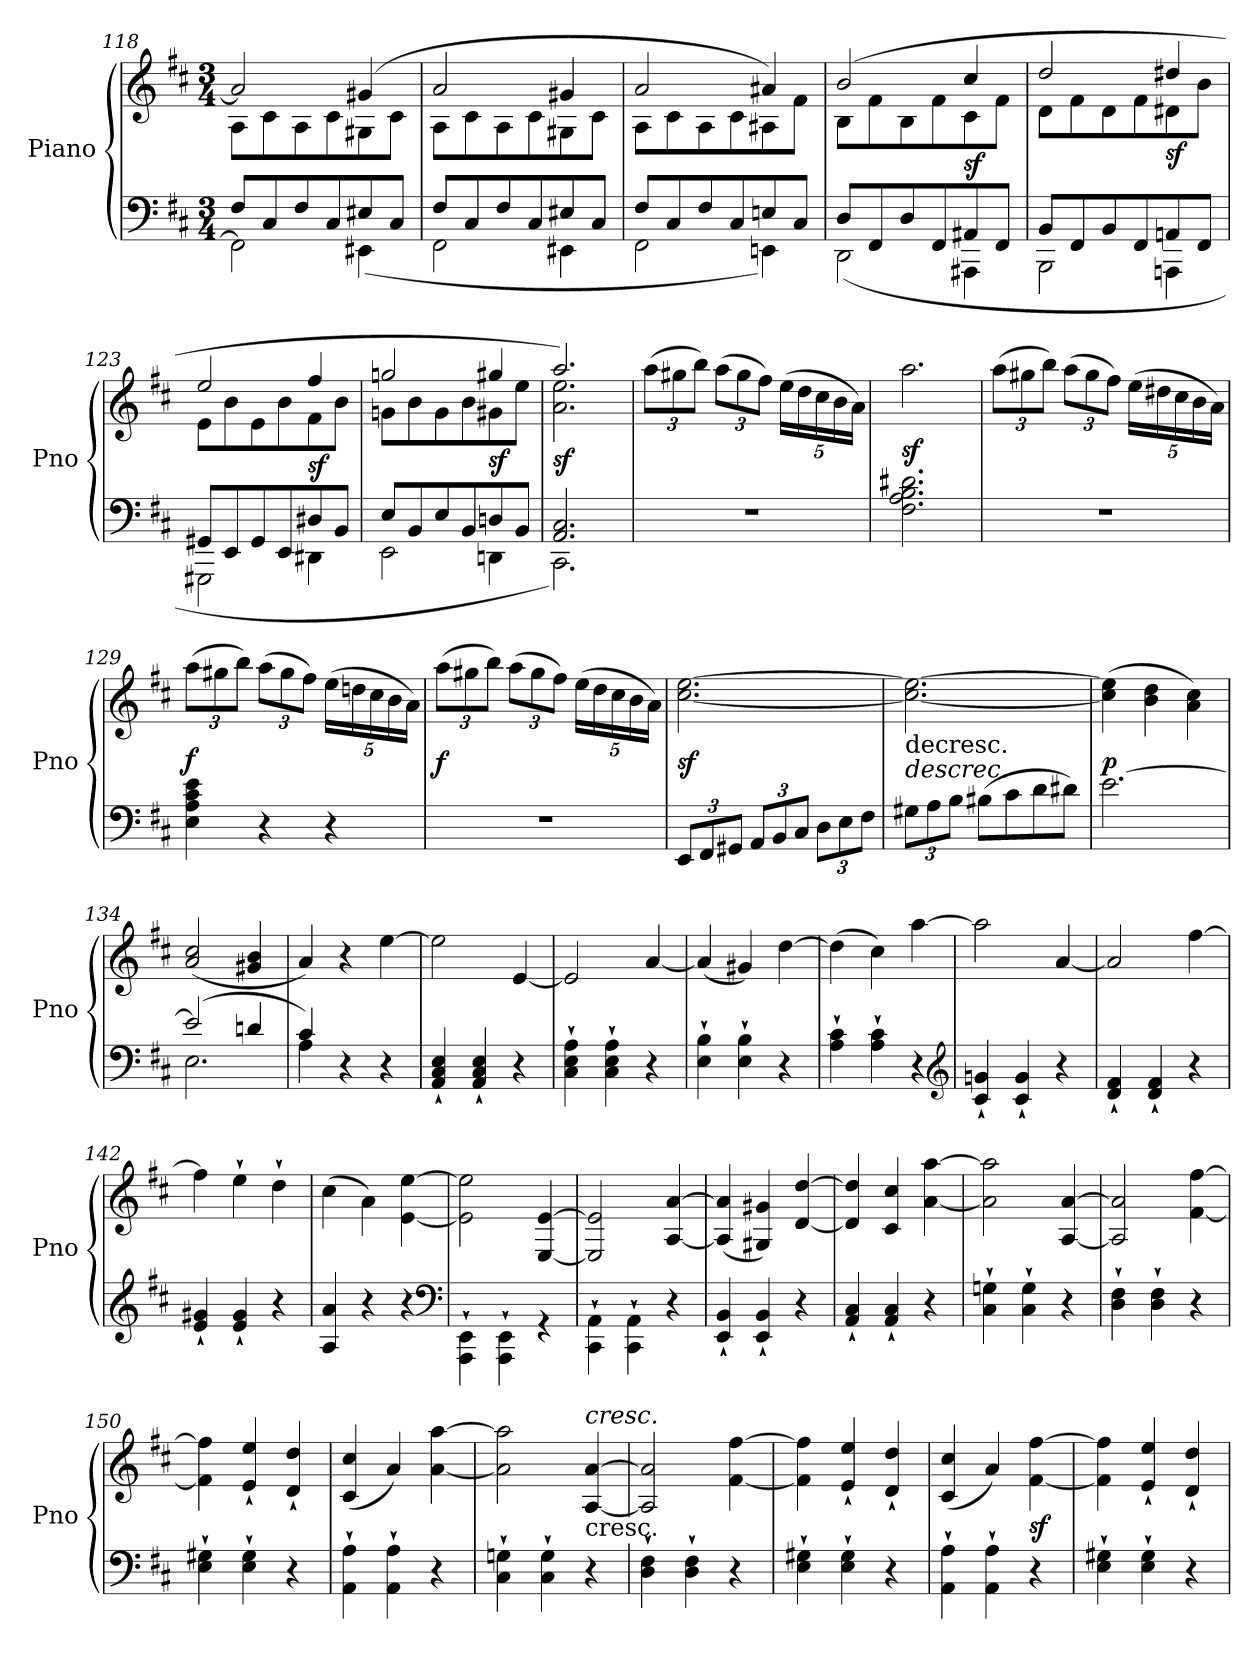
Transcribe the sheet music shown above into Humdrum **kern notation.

**kern	**kern	**dynam
*part1	*part1	*part1
*staff2	*staff1	*staff1/2
*I"Piano	*	*
*I'Pno	*	*
*clefF4	*clefG2	*
*k[f#c#]	*k[f#c#]	*
*D:	*D:	*
*M3/4	*M3/4	*
=118	=118	=118
*^	*^	*
8F#L	2FF#]	2a]	8AL	.
8C#	.	.	8c#	.
8F#	.	.	8A	.
8C#	.	.	8c#	.
8E#X	(4EE#X	(4g#X	8G#X	.
8C#J	.	.	8c#J	.
=119	=119	=119	=119	=119
8F#L	2FF#	2a	8AL	.
8C#	.	.	8c#	.
8F#	.	.	8A	.
8C#	.	.	8c#	.
8E#X	4EE#X	4g#X	8G#X	.
8C#J	.	.	8c#J	.
=120	=120	=120	=120	=120
8F#L	2FF#	2a	8AL	.
8C#	.	.	8c#	.
8F#	.	.	8A	.
8C#	.	.	8c#	.
8En	4EEn)	4a#X)	8A#X	.
8C#J	.	.	8f#J	.
=121	=121	=121	=121	=121
8DL	(2DD	(2b	8BL	.
8FF#	.	.	8f#	.
8D	.	.	8B	.
8FF#	.	.	8f#	.
8AA#X	4AAA#X	4cc#	8c#	sf
8FF#J	.	.	8f#J	.
=122	=122	=122	=122	=122
8BBL	2BBB	2dd	8dL	.
8FF#	.	.	8f#	.
8BB	.	.	8d	.
8FF#	.	.	8f#	.
8AAn	4AAAn	4dd#X	8d#X	sf
8FF#J	.	.	8bJ	.
=123	=123	=123	=123	=123
8GG#XL	2GGG#X	2ee	8eL	.
8EE	.	.	8b	.
8GG#	.	.	8e	.
8EE	.	.	8b	.
8D#X	4DD#X	4ff#	8f#	sf
8BBJ	.	.	8bJ	.
=124	=124	=124	=124	=124
8EL	2EE	2ggn	8gnL	.
8BB	.	.	8b	.
8E	.	.	8g	.
8BB	.	.	8b	.
8Dn	4DDn	4gg#X	8g#X	sf
8BBJ	.	.	8eeJ	.
=125	=125	=125	=125	=125
2.AA 2.C#	2.CC#)	2.aa)	2.a 2.ee	sf
*v	*v	*	*	*
*	*v	*v	*
=126	=126	=126
2.r	(12aaL	.
.	12gg#X	.
.	12bbJ)	.
.	(12aaL	.
.	12gg#	.
.	12ff#J)	.
.	(20eeLL	.
.	20dd	.
.	20cc#	.
.	20b	.
.	20aJJ)	.
=127	=127	=127
2.F# 2.A 2.B 2.d#X	2.aa	sf
=128	=128	=128
2.r	(12aaL	.
.	12gg#X	.
.	12bbJ)	.
.	(12aaL	.
.	12gg#	.
.	12ff#J)	.
.	(20eeLL	.
.	20dd#X	.
.	20cc#	.
.	20b	.
.	20aJJ)	.
=129	=129	=129
4E 4A 4c# 4e	(12aaL	f
.	12gg#X	.
.	12bbJ)	.
4r	(12aaL	.
.	12gg#	.
.	12ff#J)	.
4r	(20eeLL	.
.	20ddn	.
.	20cc#	.
.	20b	.
.	20aJJ)	.
=130	=130	=130
2.r	(12aaL	f
.	12gg#X	.
.	12bbJ)	.
.	(12aaL	.
.	12gg#	.
.	12ff#J)	.
.	(20eeLL	.
.	20dd	.
.	20cc#	.
.	20b	.
.	20aJJ)	.
=131	=131	=131
12EEL	[2.cc# [2.ee	sf
12FF#	.	.
12GG#XJ	.	.
12AAL	.	.
12BB	.	.
12C#J	.	.
12DL	.	.
12E	.	.
12F#J	.	.
=132	=132	=132
!	!LO:TX:c:t=decresc.	!
!LO:TX:a:i:t=descrec.	!	!
12G#XL	2.cc#_ 2.ee_	.
12A	.	.
12BJ	.	.
(8B#XL	.	.
8c#	.	.
8d	.	.
8d#XJ)	.	.
=133	=133	=133
[2.e	(4cc#] 4ee]	p
.	4b 4dd	.
.	4a 4cc#)	.
=134	=134	=134
*^	*	*
(2e]	2.E	(2a/ 2cc#/	.
4dn	.	4g#X 4b	.
=135	=135	=135	=135
4c#)	4A	4a)	.
4ryy	4r	4r	.
4ryy	4r	[4ee	.
*v	*v	*	*
=136	=136	=136
4AA` 4C#` 4E`	2ee]	.
4AA` 4C#` 4E`	.	.
4r	[4e	.
=137	=137	=137
4C#` 4E` 4A`	2e]	.
4C#` 4E` 4A`	.	.
4r	[4a	.
=138	=138	=138
4E` 4B`	(4a]	.
4E` 4B`	4g#X)	.
4r	[4dd	.
=139	=139	=139
4A` 4c#`	(4dd]	.
4A` 4c#`	4cc#)	.
4r	[4aa	.
*clefG2	*	*
=140	=140	=140
4c#` 4gn`	2aa]	.
4c#` 4g`	.	.
4r	[4a	.
=141	=141	=141
4d` 4f#`	2a]	.
4d` 4f#`	.	.
4r	[4ff#	.
=142	=142	=142
4e` 4g#X`	4ff#]	.
4e` 4g#`	4ee`	.
4r	4dd`	.
=143	=143	=143
4A 4a	(4cc#	.
4r	4a\)	.
4r	[4e\ [4ee\	.
*clefF4	*	*
=144	=144	=144
4AAA`\ 4EE`\	2e]\ 2ee]\	.
4AAA`\ 4EE`\	.	.
4rGG	[4E/ [4e/	.
=145	=145	=145
4CC#`\ 4AA`\	2E]/ 2e]/	.
4CC#`\ 4AA`\	.	.
4r	[4A [4a	.
=146	=146	=146
4EE` 4BB`	(4A] 4a]	.
4EE` 4BB`	4G#X 4g#X)	.
4r	[4d [4dd	.
=147	=147	=147
4AA` 4C#`	4d] 4dd]	.
4AA` 4C#`	4c# 4cc#	.
4r	[4a [4aa	.
=148	=148	=148
4C#` 4Gn`	2a] 2aa]	.
4C#` 4G`	.	.
4r	[4A [4a	.
=149	=149	=149
4D` 4F#`	2A] 2a]	.
4D` 4F#`	.	.
4r	[4f# [4ff#	.
=150	=150	=150
4E` 4G#X`	4f#] 4ff#]	.
4E` 4G#`	4e` 4ee`	.
4r	4d` 4dd`	.
=151	=151	=151
4AA` 4A`	(4c# 4cc#	.
4AA` 4A`	4a)	.
4r	[4a [4aa	.
=152	=152	=152
4C#` 4Gn`	2a] 2aa]	.
4C#` 4G`	.	.
!	!LO:TX:c:t=cresc.	!
!	!LO:TX:a:i:t=cresc.	!
4r	[4A [4a	.
=153	=153	=153
4D` 4F#`	2A] 2a]	.
4D` 4F#`	.	.
4r	[4f# [4ff#	.
=154	=154	=154
4E` 4G#X`	4f#] 4ff#]	.
4E` 4G#`	4e` 4ee`	.
4r	4d` 4dd`	.
=155	=155	=155
4AA` 4A`	(4c# 4cc#	.
4AA` 4A`	4a)	.
4r	[4f# [4ff#	sf
=156	=156	=156
4E` 4G#X`	4f#] 4ff#]	.
4E` 4G#`	4e` 4ee`	.
4r	4d` 4dd`	.
=	=	=
*-	*-	*-
